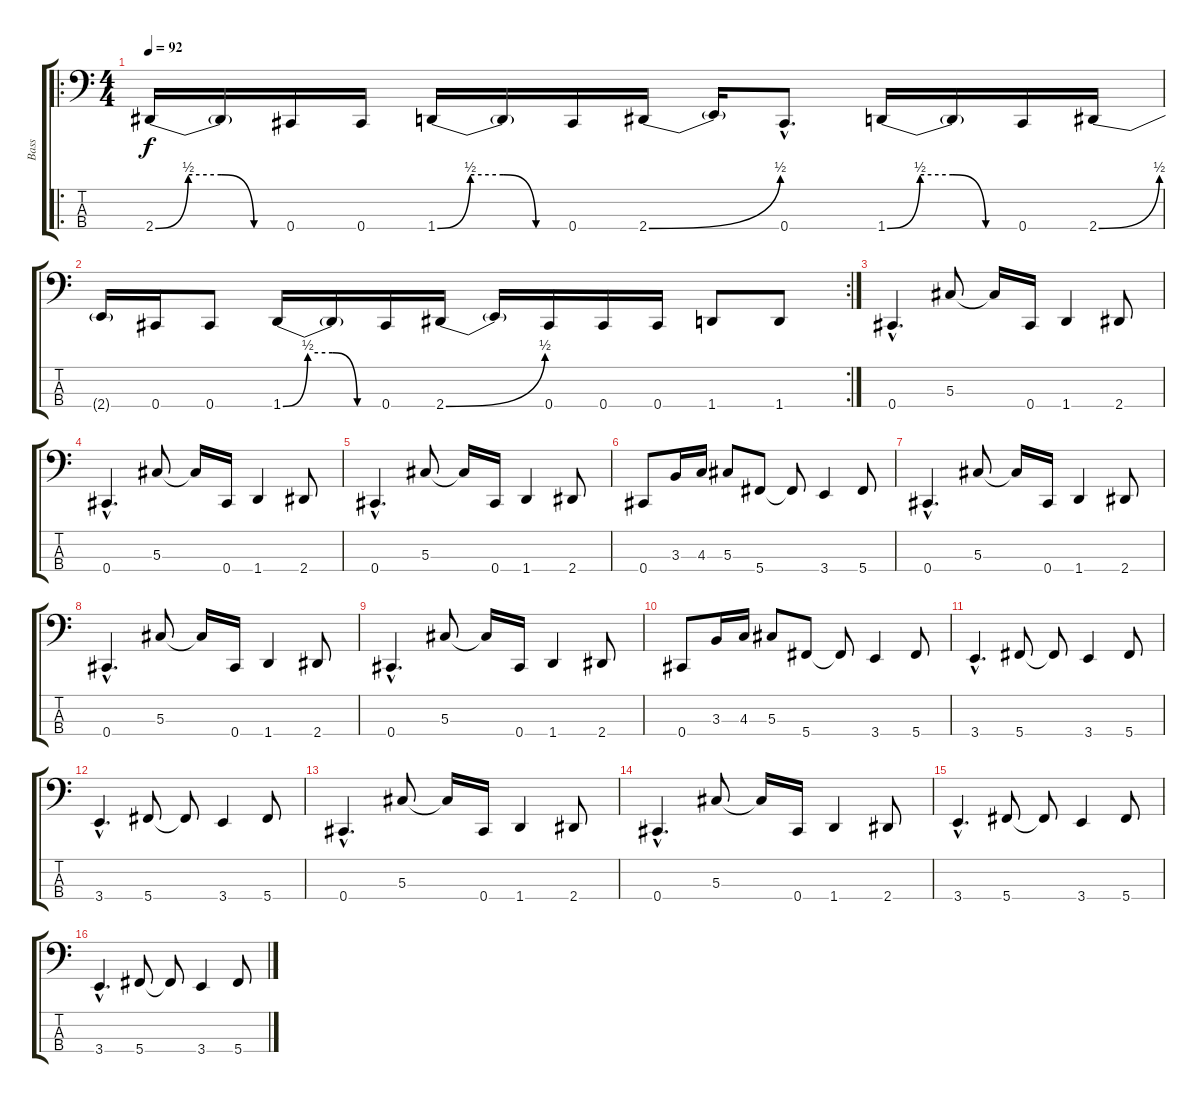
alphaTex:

\track ("Bass" "Bass") {instrument electricbasspick}
\staff {score tabs}
\tuning (Gb2 Db2 Ab1 Db1) {hide}
\ro
\ts (4 4)
\tempo 92
\clef f4
\ks c
2.4{be (custom 0 0 15 2 30 2 45 0 60 0)}.16{dy f} 2.4{t}.16 0.4.16 0.4.16 1.4{be (custom 0 0 15 2 30 2 45 0 60 0)}.16 1.4{t}.16 0.4.16 2.4{be (bend 0 0 60 2)}.16 2.4{t}.16 0.4{hac}.8{d} 1.4{be (custom 0 0 15 2 30 2 45 0 60 0)}.16 1.4{t}.16 0.4.16 2.4{be (bend 0 0 60 2)}.16 |
\rc 2
2.4{t}.16 0.4.16 0.4.8 1.4{be (custom 0 0 15 2 30 2 45 0 60 0)}.16 1.4{t}.16 0.4.16 2.4{be (bend 0 0 60 2)}.16 2.4{t}.16 0.4.16 0.4.16 0.4.16 1.4.8 1.4.8 |
0.4{hac}.4{d} 5.3.8 5.3{t}.16 0.4.16 1.4.4 2.4.8 |
0.4{hac}.4{d} 5.3.8 5.3{t}.16 0.4.16 1.4.4 2.4.8 |
0.4{hac}.4{d} 5.3.8 5.3{t}.16 0.4.16 1.4.4 2.4.8 |
0.4.8 3.3.16 4.3.16 5.3.8 5.4.8 5.4{t}.8 3.4.4 5.4.8 |
0.4{hac}.4{d} 5.3.8 5.3{t}.16 0.4.16 1.4.4 2.4.8 |
0.4{hac}.4{d} 5.3.8 5.3{t}.16 0.4.16 1.4.4 2.4.8 |
0.4{hac}.4{d} 5.3.8 5.3{t}.16 0.4.16 1.4.4 2.4.8 |
0.4.8 3.3.16 4.3.16 5.3.8 5.4.8 5.4{t}.8 3.4.4 5.4.8 |
3.4{hac}.4{d} 5.4.8 5.4{t}.8 3.4.4 5.4.8 |
3.4{hac}.4{d} 5.4.8 5.4{t}.8 3.4.4 5.4.8 |
0.4{hac}.4{d} 5.3.8 5.3{t}.16 0.4.16 1.4.4 2.4.8 |
0.4{hac}.4{d} 5.3.8 5.3{t}.16 0.4.16 1.4.4 2.4.8 |
3.4{hac}.4{d} 5.4.8 5.4{t}.8 3.4.4 5.4.8 |
3.4{hac}.4{d} 5.4.8 5.4{t}.8 3.4.4 5.4.8
